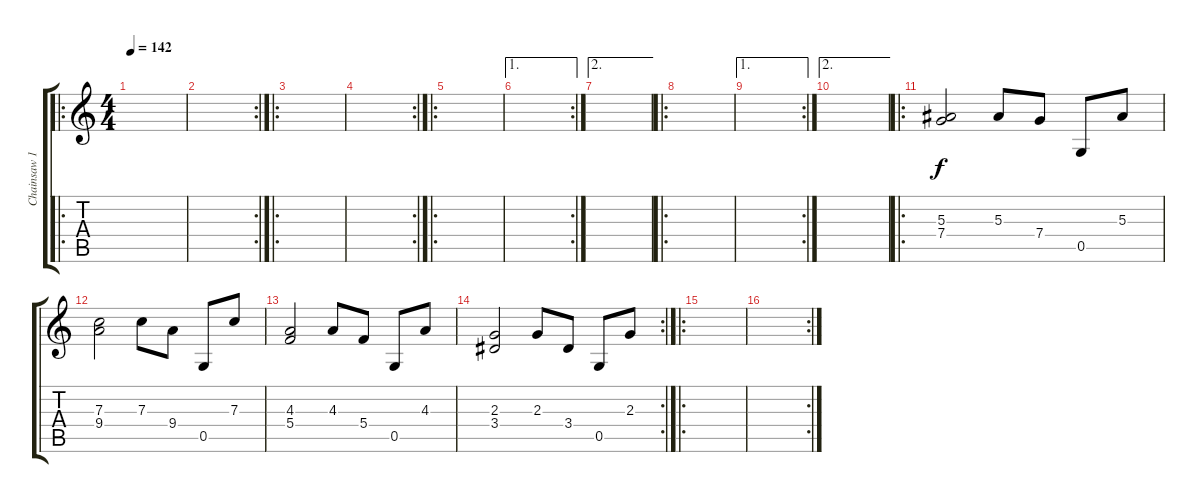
\track ("Chainsaw 1" "Chainsaw 1") {instrument overdrivenguitar}
\staff {score tabs}
\tuning (D4 A3 F3 C3 G2 C2) {hide}
\ro
\ts (4 4)
\tempo 142
\clef g2
\ks c
|
\rc 2
|
\ro
|
\rc 2
|
\ro
|
\ae 1
\rc 2
|
\ae 2
|
\ro
|
\ae 1
\rc 2
|
\ae 2
|
\ro
(5.3 7.4).2{instrument acousticguitarsteel} 5.3.8 7.4.8 0.5.8 5.3.8 |
(7.3 9.4).2 7.3.8 9.4.8 0.5.8 7.3.8 |
(4.3 5.4).2 4.3.8 5.4.8 0.5.8 4.3.8 |
\rc 2
(2.3 3.4).2 2.3.8 3.4.8 0.5.8 2.3.8 |
\ro
|
\rc 2
